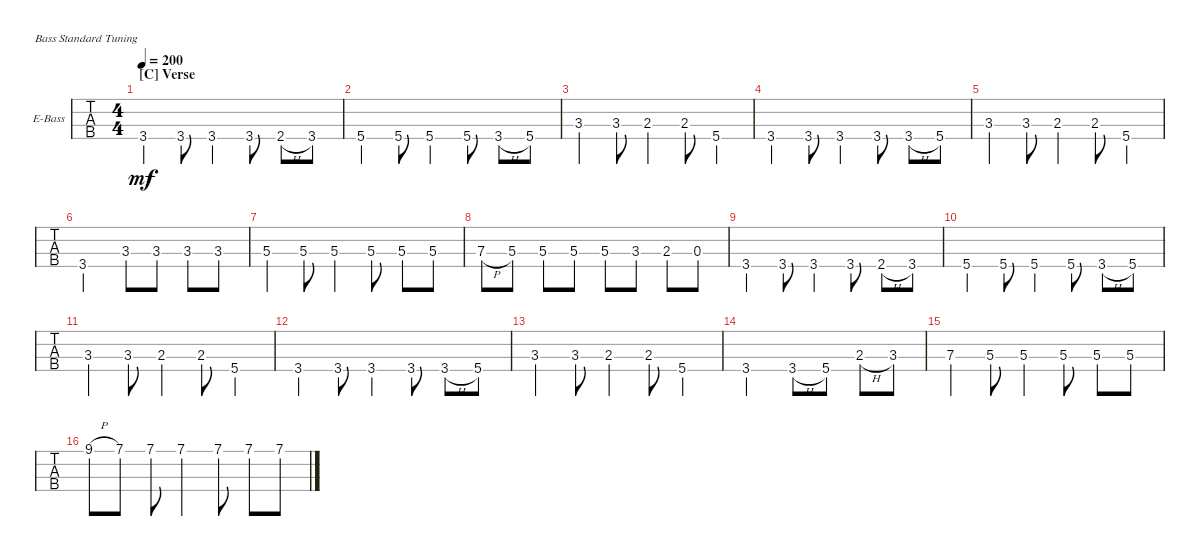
\defaultSystemsLayout 4
\bracketExtendMode groupsimilarinstruments
\firstSystemTrackNameOrientation horizontal
\otherSystemsTrackNameOrientation horizontal
\track ("Akshay" "E-Bass") {instrument electricbassfinger}
\staff {tabs}
\tuning (G2 D2 A1 E1)
\ts (4 4)
\section ("C" "Verse")
\tempo 200
\clef f4
\ks c
3.4.4{dy mf} 3.4.8 3.4.4 3.4.8 2.4{h}.8 3.4.8 |
5.4.4 5.4.8 5.4.4 5.4.8 3.4{h}.8 5.4.8 |
3.3.4 3.3.8 2.3.4 2.3.8 5.4.4 |
3.4.4 3.4.8 3.4.4 3.4.8 3.4{h}.8 5.4.8 |
3.3.4 3.3.8 2.3.4 2.3.8 5.4.4 |
3.4.2 3.3.8 3.3.8 3.3.8 3.3.8 |
5.3.4 5.3.8 5.3.4 5.3.8 5.3.8 5.3.8 |
7.3{h}.8 5.3.8 5.3.8 5.3.8 5.3.8 3.3.8 2.3.8 0.3.8 |
3.4.4 3.4.8 3.4.4 3.4.8 2.4{h}.8 3.4.8 |
5.4.4 5.4.8 5.4.4 5.4.8 3.4{h}.8 5.4.8 |
3.3.4 3.3.8 2.3.4 2.3.8 5.4.4 |
3.4.4 3.4.8 3.4.4 3.4.8 3.4{h}.8 5.4.8 |
3.3.4 3.3.8 2.3.4 2.3.8 5.4.4 |
3.4.2 3.4{h}.8 5.4.8 2.3{h}.8 3.3.8 |
7.3.4 5.3.8 5.3.4 5.3.8 5.3.8 5.3.8 |
9.1{h}.8 7.1.8 7.1.8 7.1.4 7.1.8 7.1.8 7.1.8
